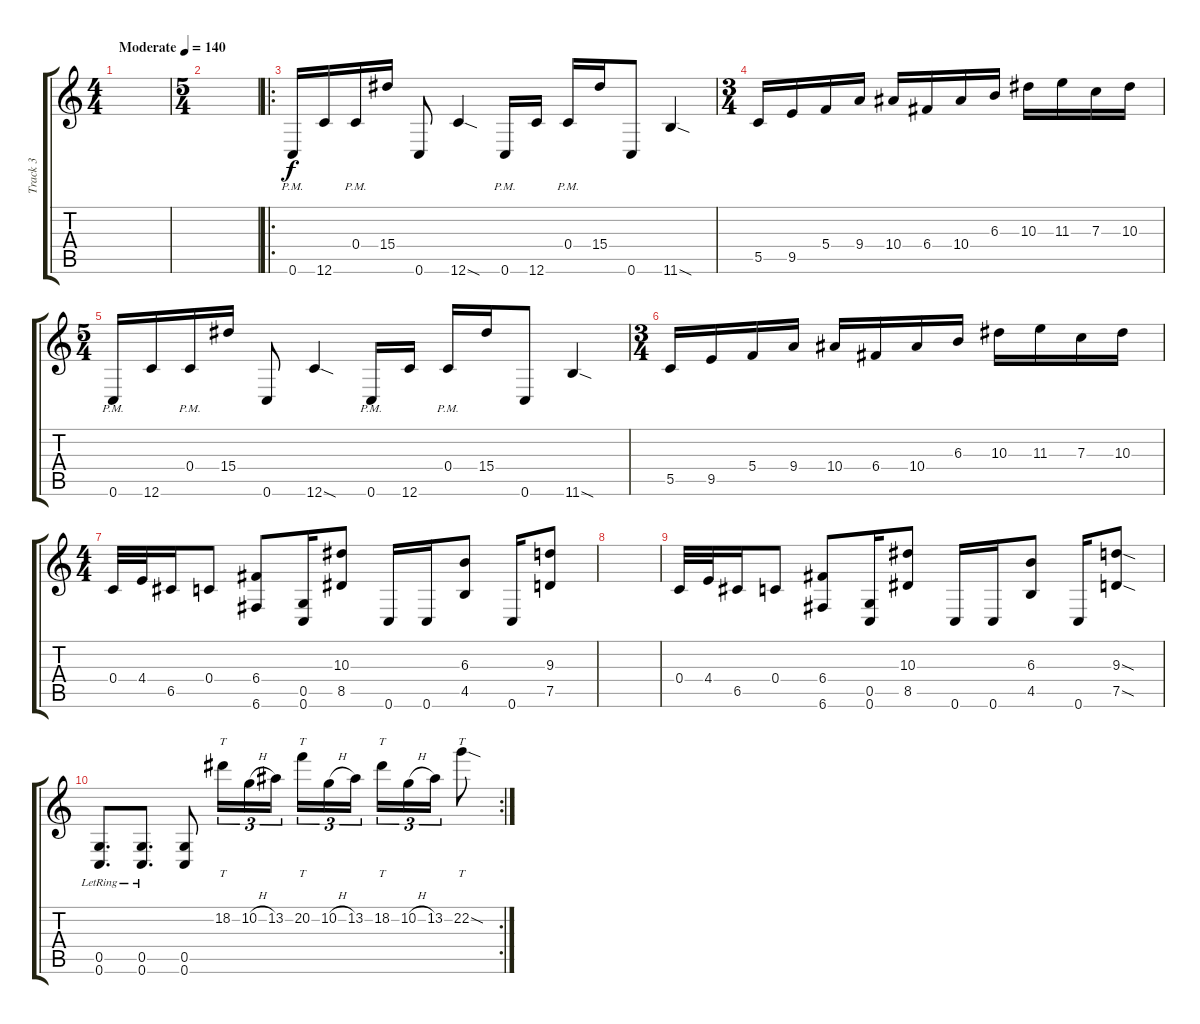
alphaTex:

\track ("Track 3" "Track 3") {instrument overdrivenguitar}
\staff {score tabs}
\tuning (D4 A3 F3 C3 G2 C2) {hide}
\ts (4 4)
\tempo (140 "Moderate")
\clef g2
\ks c
|
\ts (5 4)
|
\ro
0.6{pm}.16 12.6.16 0.4{pm}.16 15.4.16 0.6.8 12.6{sod}.4 0.6{pm}.16 12.6.16 0.4{pm}.16 15.4.16 0.6.8 11.6{sod}.4 |
\ts (3 4)
5.5.16 9.5.16 5.4.16 9.4.16 10.4.16 6.4.16 10.4.16 6.3.16 10.3.16 11.3.16 7.3.16 10.3.16 |
\ts (5 4)
0.6{pm}.16 12.6.16 0.4{pm}.16 15.4.16 0.6.8 12.6{sod}.4 0.6{pm}.16 12.6.16 0.4{pm}.16 15.4.16 0.6.8 11.6{sod}.4 |
\ts (3 4)
5.5.16 9.5.16 5.4.16 9.4.16 10.4.16 6.4.16 10.4.16 6.3.16 10.3.16 11.3.16 7.3.16 10.3.16 |
\ts (4 4)
0.4.32 4.4.32 6.5.16 0.4.8 (6.4 6.6).8 (0.5 0.6).16 (10.3 8.5).8 0.6.16 0.6.16 (6.3 4.5).8 0.6.16 (9.3 7.5).8 |
|
0.4.32 4.4.32 6.5.16 0.4.8 (6.4 6.6).8 (0.5 0.6).16 (10.3 8.5).8 0.6.16 0.6.16 (6.3 4.5).8 0.6.16 (9.3{sod} 7.5{sod}).8 |
\rc 2
(0.5{lr} 0.6{lr}).8{d} (0.5{lr} 0.6{lr}).8{d} (0.5 0.6).8 18.2.16{tt tu (3 2)} 10.2{h}.16{tu (3 2)} 13.2.16{tu (3 2) beam splitsecondary} 20.2.16{tt tu (3 2)} 10.2{h}.16{tu (3 2)} 13.2.16{tu (3 2)} 18.2.16{tt tu (3 2)} 10.2{h}.16{tu (3 2)} 13.2.16{tu (3 2)} 22.2{sod}.8{tt}
